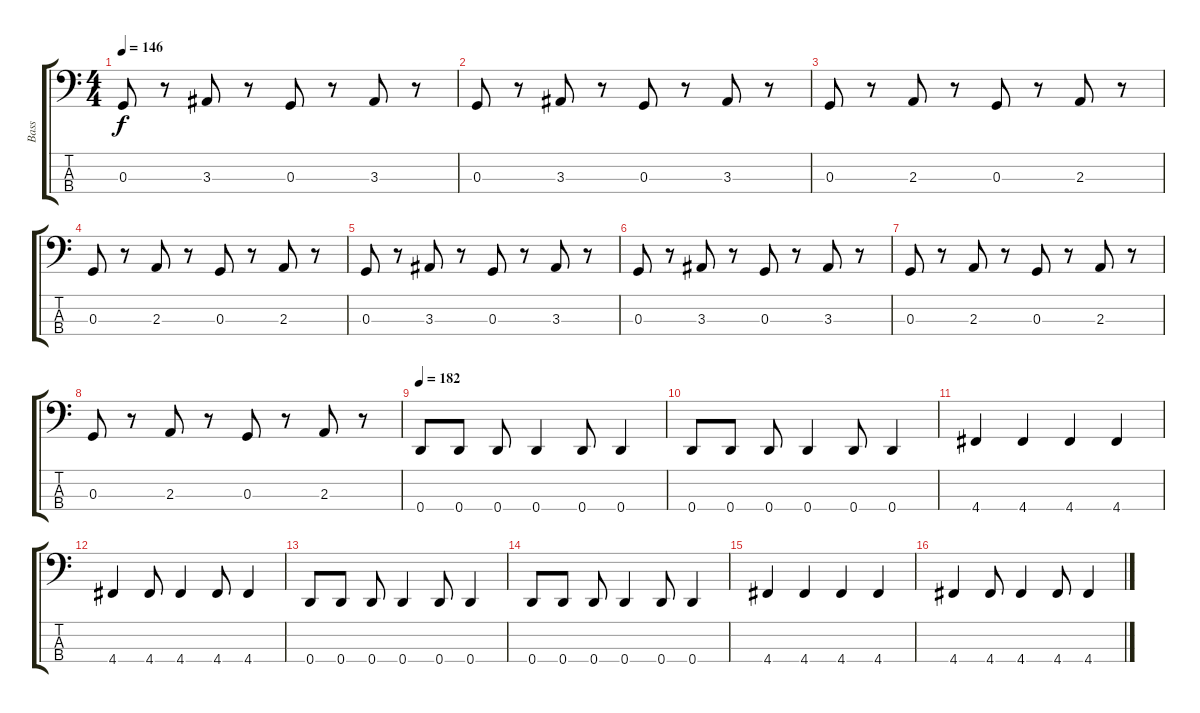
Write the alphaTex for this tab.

\track ("Bass" "Bass") {instrument electricbassfinger}
\staff {score tabs}
\tuning (F2 C2 G1 D1) {hide}
\ts (4 4)
\tempo 146
\clef f4
\ks c
0.3.8{dy f} r.8 3.3.8 r.8 0.3.8 r.8 3.3.8 r.8 |
0.3.8 r.8 3.3.8 r.8 0.3.8 r.8 3.3.8 r.8 |
0.3.8 r.8 2.3.8 r.8 0.3.8 r.8 2.3.8 r.8 |
0.3.8 r.8 2.3.8 r.8 0.3.8 r.8 2.3.8 r.8 |
0.3.8 r.8 3.3.8 r.8 0.3.8 r.8 3.3.8 r.8 |
0.3.8 r.8 3.3.8 r.8 0.3.8 r.8 3.3.8 r.8 |
0.3.8 r.8 2.3.8 r.8 0.3.8 r.8 2.3.8 r.8 |
0.3.8 r.8 2.3.8 r.8 0.3.8 r.8 2.3.8 r.8 |
\tempo 182
0.4.8 0.4.8 0.4.8 0.4.4 0.4.8 0.4.4 |
0.4.8 0.4.8 0.4.8 0.4.4 0.4.8 0.4.4 |
4.4.4 4.4.4 4.4.4 4.4.4 |
4.4.4 4.4.8 4.4.4 4.4.8 4.4.4 |
0.4.8 0.4.8 0.4.8 0.4.4 0.4.8 0.4.4 |
0.4.8 0.4.8 0.4.8 0.4.4 0.4.8 0.4.4 |
4.4.4 4.4.4 4.4.4 4.4.4 |
4.4.4 4.4.8 4.4.4 4.4.8 4.4.4
